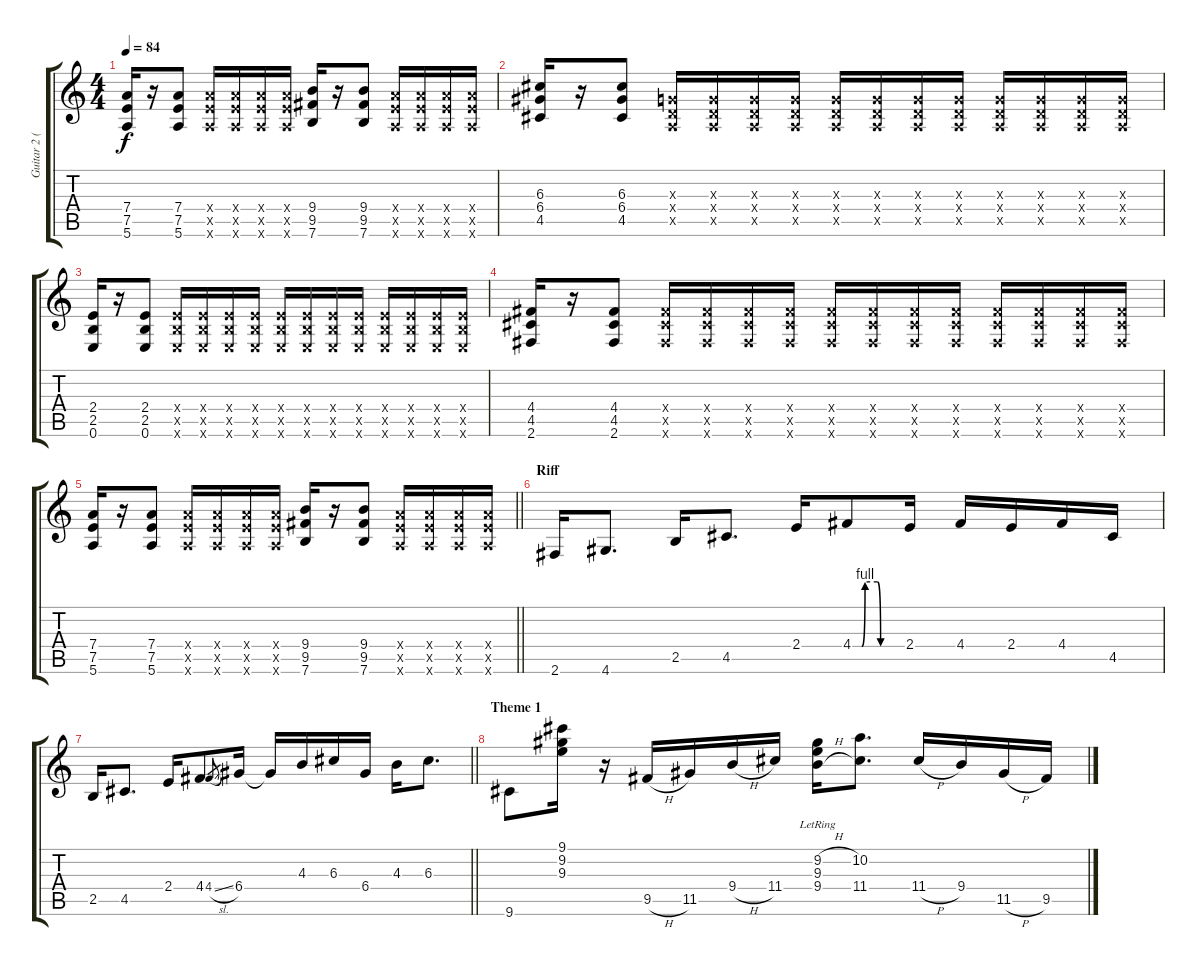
\track ("Guitar 2 (rhythm)" "Guitar 2 (") {instrument electricguitarjazz}
\staff {score tabs}
\tuning (E4 B3 G3 D3 A2 E2) {hide}
\ts (4 4)
\tempo 84
\clef g2
\ks c
(7.4 7.5 5.6).16{dy f} r.16 (7.4 7.5 5.6).8 (7.4{x} 7.5{x} 5.6{x}).16 (7.4{x} 7.5{x} 5.6{x}).16 (7.4{x} 7.5{x} 5.6{x}).16 (7.4{x} 7.5{x} 5.6{x}).16 (9.4 9.5 7.6).16 r.16 (9.4 9.5 7.6).8 (7.4{x} 7.5{x} 5.6{x}).16 (7.4{x} 7.5{x} 5.6{x}).16 (7.4{x} 7.5{x} 5.6{x}).16 (7.4{x} 7.5{x} 5.6{x}).16 |
(6.3 6.4 4.5).16 r.16 (6.3 6.4 4.5).8 (0.3{x} 0.4{x} 0.5{x}).16 (0.3{x} 0.4{x} 0.5{x}).16 (0.3{x} 0.4{x} 0.5{x}).16 (0.3{x} 0.4{x} 0.5{x}).16 (0.3{x} 0.4{x} 0.5{x}).16 (0.3{x} 0.4{x} 0.5{x}).16 (0.3{x} 0.4{x} 0.5{x}).16 (0.3{x} 0.4{x} 0.5{x}).16 (0.3{x} 0.4{x} 0.5{x}).16 (0.3{x} 0.4{x} 0.5{x}).16 (0.3{x} 0.4{x} 0.5{x}).16 (0.3{x} 0.4{x} 0.5{x}).16 |
(2.4 2.5 0.6).16 r.16 (2.4 2.5 0.6).8 (2.4{x} 2.5{x} 0.6{x}).16 (2.4{x} 2.5{x} 0.6{x}).16 (2.4{x} 2.5{x} 0.6{x}).16 (2.4{x} 2.5{x} 0.6{x}).16 (2.4{x} 2.5{x} 0.6{x}).16 (2.4{x} 2.5{x} 0.6{x}).16 (2.4{x} 2.5{x} 0.6{x}).16 (2.4{x} 2.5{x} 0.6{x}).16 (2.4{x} 2.5{x} 0.6{x}).16 (2.4{x} 2.5{x} 0.6{x}).16 (2.4{x} 2.5{x} 0.6{x}).16 (2.4{x} 2.5{x} 0.6{x}).16 |
(4.4 4.5 2.6).16 r.16 (4.4 4.5 2.6).8 (4.4{x} 4.5{x} 2.6{x}).16 (4.4{x} 4.5{x} 2.6{x}).16 (4.4{x} 4.5{x} 2.6{x}).16 (4.4{x} 4.5{x} 2.6{x}).16 (4.4{x} 4.5{x} 2.6{x}).16 (4.4{x} 4.5{x} 2.6{x}).16 (4.4{x} 4.5{x} 2.6{x}).16 (4.4{x} 4.5{x} 2.6{x}).16 (4.4{x} 4.5{x} 2.6{x}).16 (4.4{x} 4.5{x} 2.6{x}).16 (4.4{x} 4.5{x} 2.6{x}).16 (4.4{x} 4.5{x} 2.6{x}).16 |
\barLineRight lightlight
(7.4 7.5 5.6).16 r.16 (7.4 7.5 5.6).8 (7.4{x} 7.5{x} 5.6{x}).16 (7.4{x} 7.5{x} 5.6{x}).16 (7.4{x} 7.5{x} 5.6{x}).16 (7.4{x} 7.5{x} 5.6{x}).16 (9.4 9.5 7.6).16 r.16 (9.4 9.5 7.6).8 (7.4{x} 7.5{x} 5.6{x}).16 (7.4{x} 7.5{x} 5.6{x}).16 (7.4{x} 7.5{x} 5.6{x}).16 (7.4{x} 7.5{x} 5.6{x}).16 |
\section ("" "Riff")
2.6.16 4.6.8{d} 2.5.16 4.5.8{d} 2.4.16 4.4{be (custom 0 0 11 0 15 4 30 4 34 0 45 0 60 0)}.8 2.4.16 4.4.16 2.4.16 4.4.16 4.5.16 |
\barLineRight lightlight
2.5.16 4.5.8{d} 2.4.16 4.4.8 4.4{sl}.8{gr} 6.4.16 6.4{t}.16 4.3.16 6.3.16 6.4.16 4.3.16 6.3.8{d} |
\section ("" "Theme 1")
9.6.8{instrument electricguitarjazz} (9.1 9.2 9.3).16 r.16 9.5{h}.16 11.5.16 9.4{h}.16 11.4.16 (9.2{h} 9.3{lr} 9.4{h}).16 (10.2 11.4).8{d} 11.4{h}.16 9.4.16 11.5{h}.16 9.5.16
